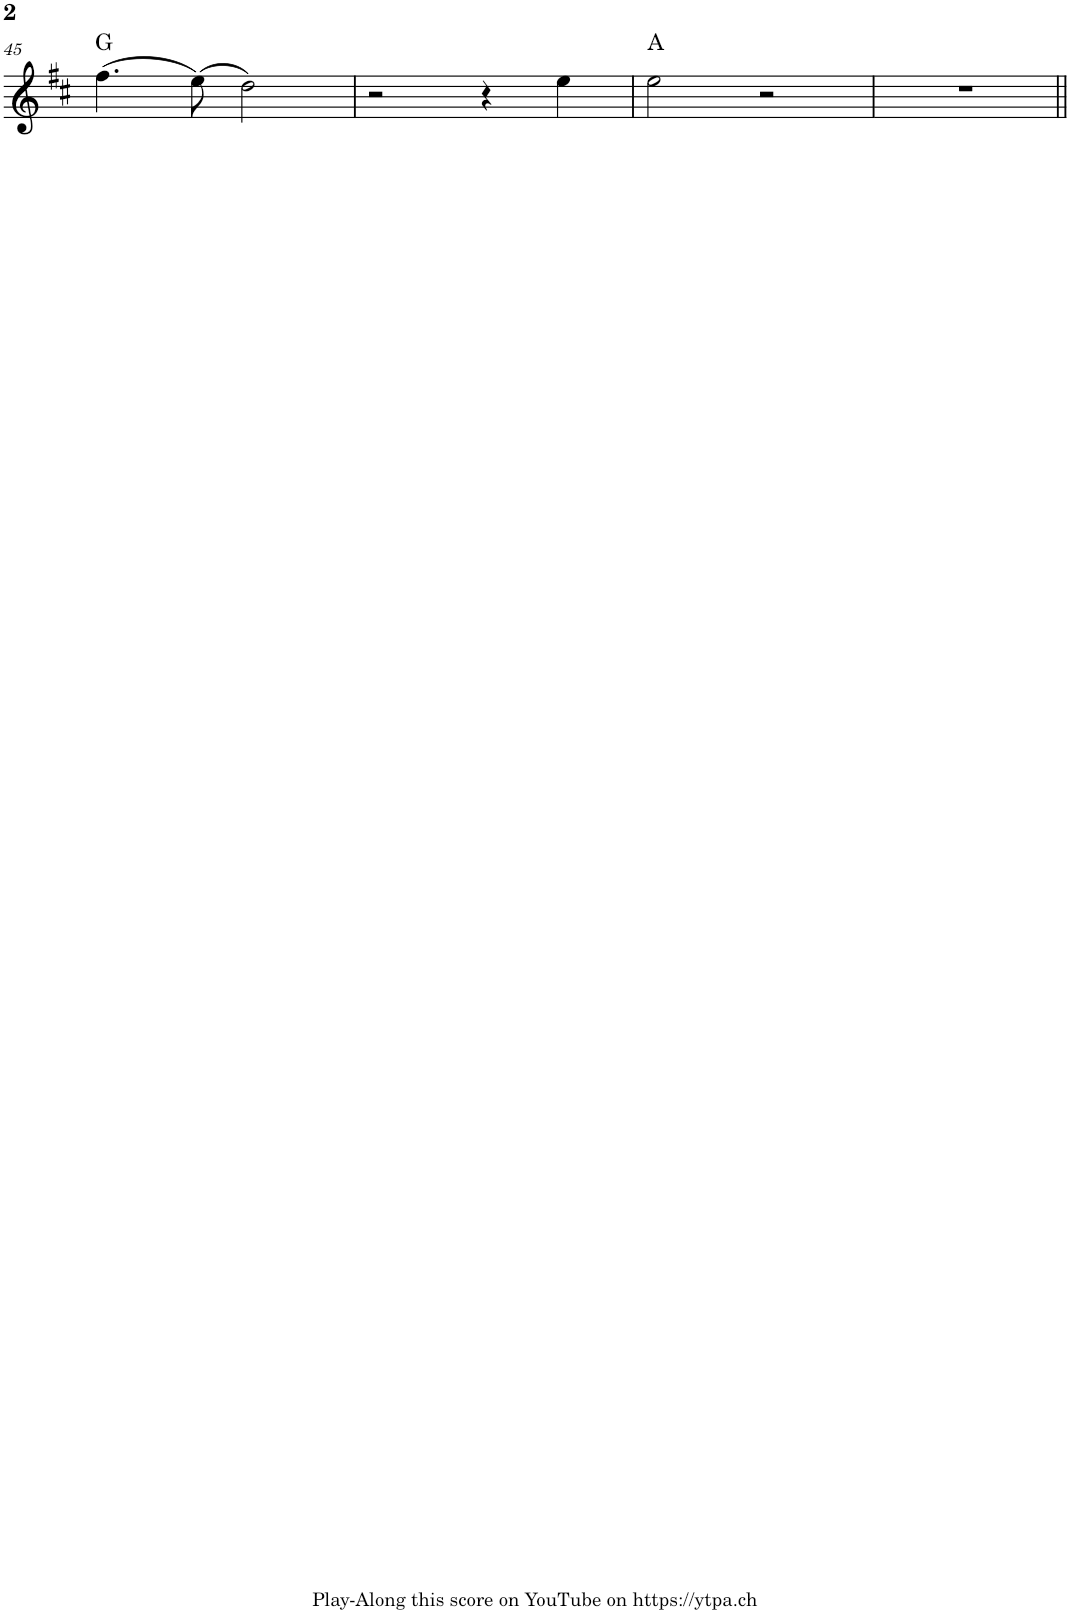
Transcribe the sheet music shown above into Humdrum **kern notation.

**kern	**harte
*part1	*part1
*staff1	*
*I"Piano	*
*I'Pno.	*
!!LO:PB:g=z
*clefG2	*
*k[f#c#]	*
*M4/4	*
=45	=45
(4.ff#\	G:maj
(8ee\)	.
2dd\)	.
=46	=46
2r	.
4r	.
4ee\	.
=47	=47
2ee\	A:maj
2r	.
=48	=48
1r	.
=||	=||
*-	*-
